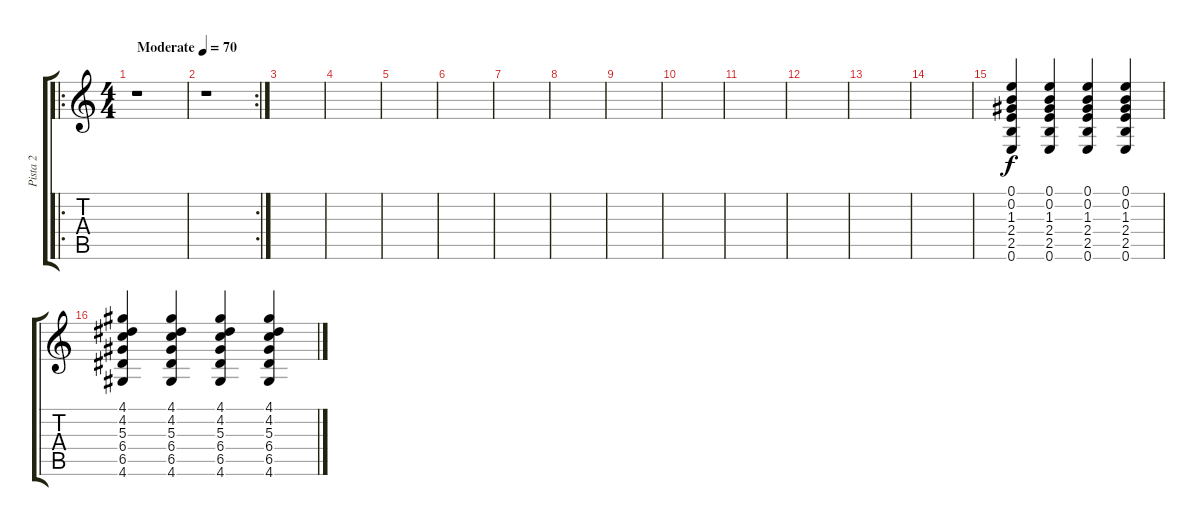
\track ("Pista 2" "Pista 2") {instrument distortionguitar}
\staff {score tabs}
\tuning (E4 B3 G3 D3 A2 E2) {hide}
\ro
\ts (4 4)
\tempo (70 "Moderate")
\clef g2
\ks c
r.1{dy f instrument distortionguitar} |
\rc 2
r.1 |
|
|
|
|
|
|
|
|
|
|
|
|
(0.1 0.2 1.3 2.4 2.5 0.6).4 (0.1 0.2 1.3 2.4 2.5 0.6).4 (0.1 0.2 1.3 2.4 2.5 0.6).4 (0.1 0.2 1.3 2.4 2.5 0.6).4 |
(4.1 4.2 5.3 6.4 6.5 4.6).4 (4.1 4.2 5.3 6.4 6.5 4.6).4 (4.1 4.2 5.3 6.4 6.5 4.6).4 (4.1 4.2 5.3 6.4 6.5 4.6).4
